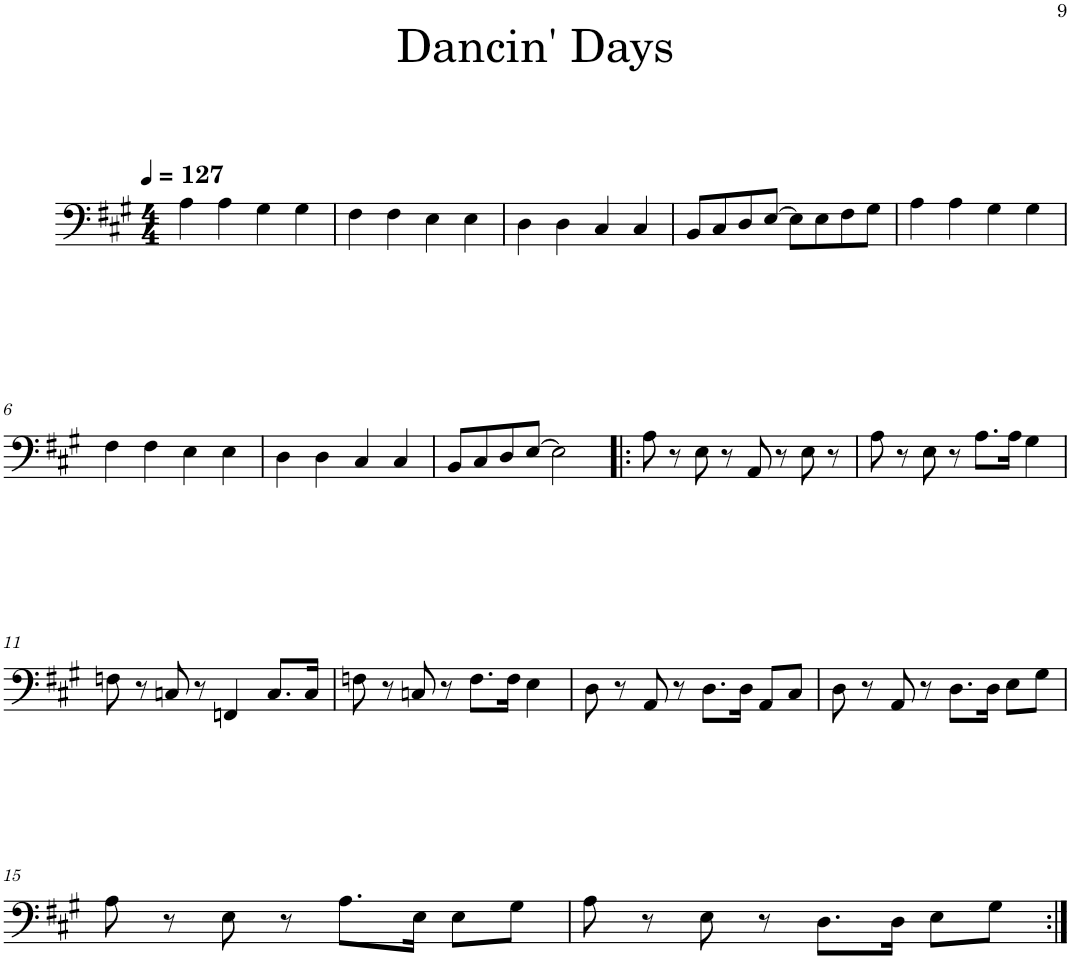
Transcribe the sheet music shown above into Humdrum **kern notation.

**kern
*part1
*staff1
*I"Bass Guitar
*I'B. Guit.
!!LO:PB:g=z
*clefF4
*Trd7c12
*k[f#c#g#]
*M4/4
*MM127
=1
4A\
4A\
4G#\
4G#\
=2
4F#\
4F#\
4E\
4E\
=3
4D\
4D\
4C#/
4C#/
=4
8BB/L
8C#/
8D/
[8E/J
8E\L]
8E\
8F#\
8G#\J
=5
4A\
4A\
4G#\
4G#\
!!LO:LB:g=z
=6
4F#\
4F#\
4E\
4E\
=7
4D\
4D\
4C#/
4C#/
=8
8BB/L
8C#/
8D/
[8E/J
2E\]
=9!|:
8A\
8r
8E\
8r
8AA/
8r
8E\
8r
=10
8A\
8r
8E\
8r
8.A\L
16A\Jk
4G#\
!!LO:LB:g=z
=11
8Fn\
8r
8Cn/
8r
4FFn/
8.C/L
16C/Jk
=12
8Fn\
8r
8Cn/
8r
8.F\L
16F\Jk
4E\
=13
8D\
8r
8AA/
8r
8.D\L
16D\Jk
8AA/L
8C#/J
=14
8D\
8r
8AA/
8r
8.D\L
16D\Jk
8E\L
8G#\J
!!LO:LB:g=z
=15
8A\
8r
8E\
8r
8.A\L
16E\Jk
8E\L
8G#\J
=16
8A\
8r
8E\
8r
8.D\L
16D\Jk
8E\L
8G#\J
=:|!
*-
